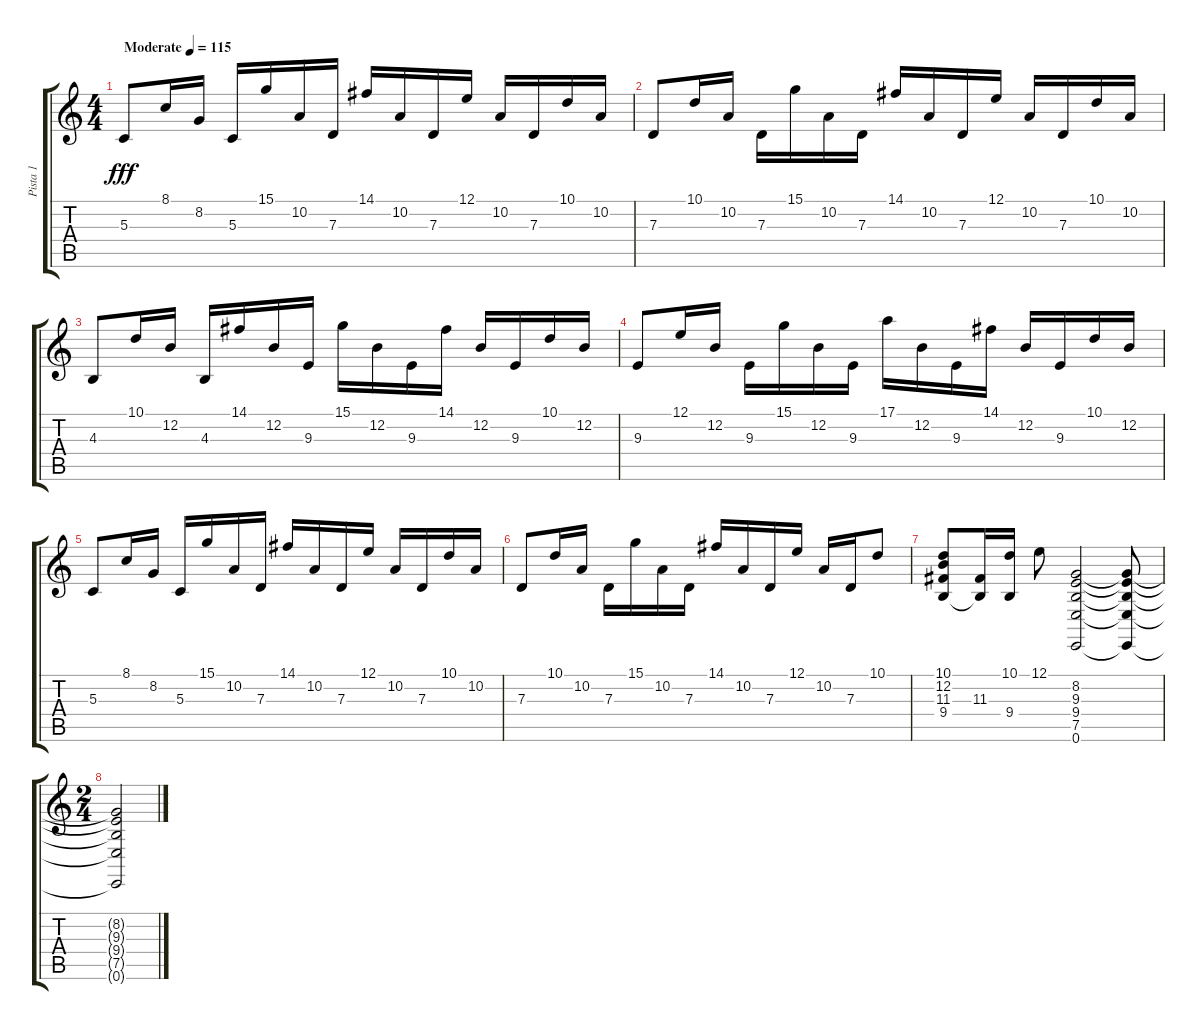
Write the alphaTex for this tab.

\track ("Pista 1" "Pista 1") {instrument acousticgrandpiano}
\staff {score tabs}
\tuning (E4 B3 G3 D3 A2 E2) {hide}
\ts (4 4)
\tempo (115 "Moderate")
\clef g2
\ks c
5.3.8{dy fff instrument acousticgrandpiano} 8.1.16 8.2.16 5.3.16 15.1.16 10.2.16 7.3.16 14.1.16 10.2.16 7.3.16 12.1.16 10.2.16 7.3.16 10.1.16 10.2.16 |
7.3.8 10.1.16 10.2.16 7.3.16 15.1.16 10.2.16 7.3.16 14.1.16 10.2.16 7.3.16 12.1.16 10.2.16 7.3.16 10.1.16 10.2.16 |
4.3.8 10.1.16 12.2.16 4.3.16 14.1.16 12.2.16 9.3.16 15.1.16 12.2.16 9.3.16 14.1.16 12.2.16 9.3.16 10.1.16 12.2.16 |
9.3.8 12.1.16 12.2.16 9.3.16 15.1.16 12.2.16 9.3.16 17.1.16 12.2.16 9.3.16 14.1.16 12.2.16 9.3.16 10.1.16 12.2.16 |
5.3.8 8.1.16 8.2.16 5.3.16 15.1.16 10.2.16 7.3.16 14.1.16 10.2.16 7.3.16 12.1.16 10.2.16 7.3.16 10.1.16 10.2.16 |
7.3.8 10.1.16 10.2.16 7.3.16 15.1.16 10.2.16 7.3.16 14.1.16 10.2.16 7.3.16 12.1.16 10.2.16 7.3.16 10.1.8 |
(10.1 12.2 11.3 9.4).8 (11.3 9.4{t}).16 (10.1 9.4).16 12.1.8 (8.2 9.3 9.4 7.5 0.6).2 (8.2{t} 9.3{t} 9.4{t} 7.5{t} 0.6{t}).8 |
\ts (2 4)
(8.2{t} 9.3{t} 9.4{t} 7.5{t} 0.6{t}).2
